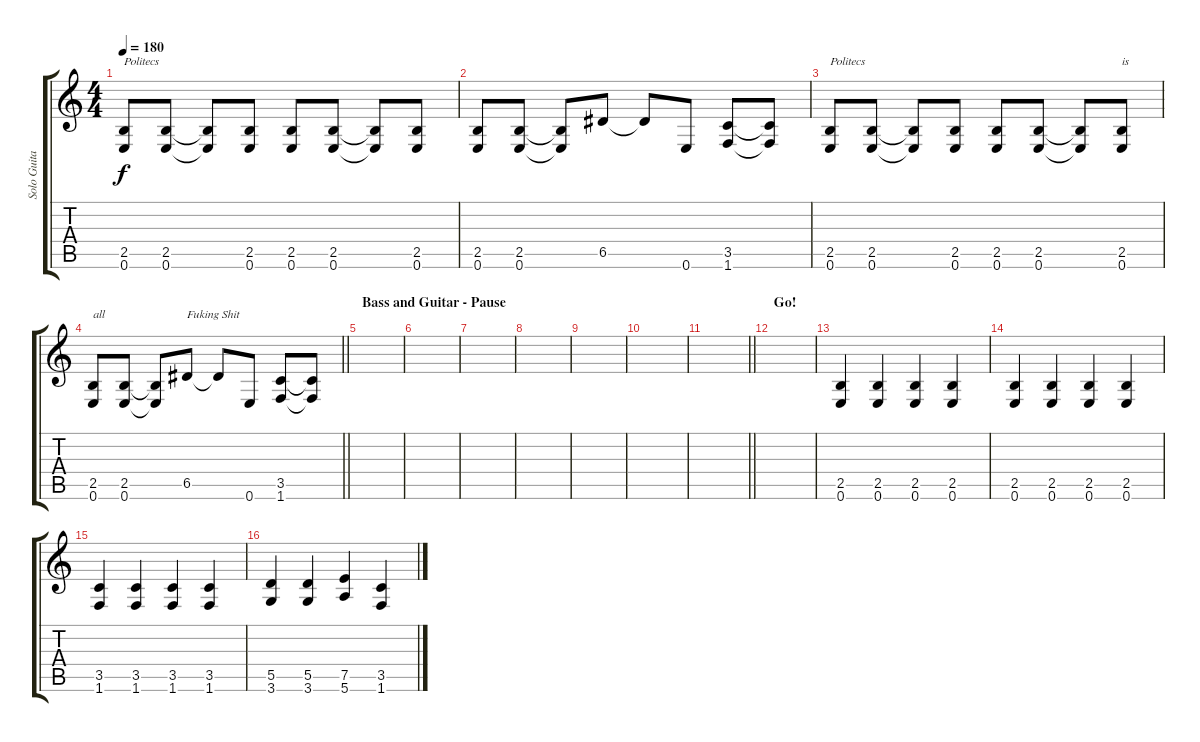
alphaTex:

\track ("Solo Guitar" "Solo Guita") {instrument distortionguitar}
\staff {score tabs}
\tuning (E4 B3 G3 D3 A2 E2) {hide}
\ts (4 4)
\tempo 180
\clef g2
\ks c
(2.5 0.6).8{txt "Politecs" dy f} (2.5 0.6).8 (2.5{t} 0.6{t}).8 (2.5 0.6).8 (2.5 0.6).8 (2.5 0.6).8 (2.5{t} 0.6{t}).8 (2.5 0.6).8 |
(2.5 0.6).8 (2.5 0.6).8 (2.5{t} 0.6{t}).8 6.5.8 6.5{t}.8 0.6.8 (3.5 1.6).8 (3.5{t} 1.6{t}).8 |
(2.5 0.6).8{txt "Politecs"} (2.5 0.6).8 (2.5{t} 0.6{t}).8 (2.5 0.6).8 (2.5 0.6).8 (2.5 0.6).8 (2.5{t} 0.6{t}).8 (2.5 0.6).8{txt "is"} |
\barLineRight lightlight
(2.5 0.6).8{txt "all"} (2.5 0.6).8 (2.5{t} 0.6{t}).8 6.5.8{txt "Fuking Shit"} 6.5{t}.8 0.6.8 (3.5 1.6).8 (3.5{t} 1.6{t}).8 |
\section ("" "Bass and Guitar - Pause")
|
|
|
|
|
|
\barLineRight lightlight
|
\section ("" "Go!")
|
(2.5 0.6).4 (2.5 0.6).4 (2.5 0.6).4 (2.5 0.6).4 |
(2.5 0.6).4 (2.5 0.6).4 (2.5 0.6).4 (2.5 0.6).4 |
(3.5 1.6).4 (3.5 1.6).4 (3.5 1.6).4 (3.5 1.6).4 |
(5.5 3.6).4 (5.5 3.6).4 (7.5 5.6).4 (3.5 1.6).4
